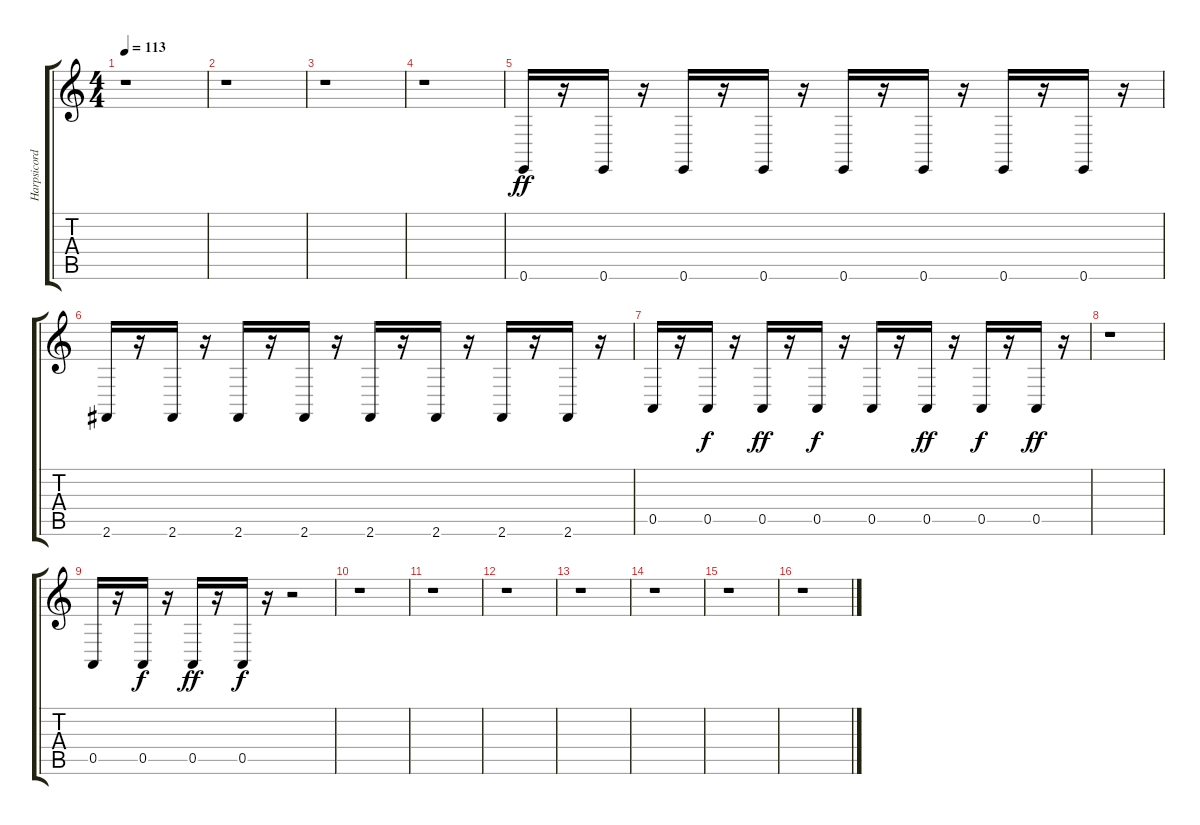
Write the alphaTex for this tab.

\track ("Harpsicord" "Harpsicord") {instrument harpsichord}
\staff {score tabs}
\tuning (E4 B3 G3 D3 A2 E2) {hide}
\ts (4 4)
\tempo 113
\clef g2
\ks c
r.1{dy ff} |
r.1 |
r.1 |
r.1 |
0.6.16 r.16 0.6.16 r.16 0.6.16 r.16 0.6.16 r.16 0.6.16 r.16 0.6.16 r.16 0.6.16 r.16 0.6.16 r.16 |
2.6.16 r.16 2.6.16 r.16 2.6.16 r.16 2.6.16 r.16 2.6.16 r.16 2.6.16 r.16 2.6.16 r.16 2.6.16 r.16 |
0.5.16 r.16 0.5.16{dy f} r.16 0.5.16{dy ff} r.16 0.5.16{dy f} r.16 0.5.16 r.16 0.5.16{dy ff} r.16 0.5.16{dy f} r.16 0.5.16{dy ff} r.16 |
r.1 |
0.5.16 r.16 0.5.16{dy f} r.16 0.5.16{dy ff} r.16 0.5.16{dy f} r.16 r.2 |
r.1 |
r.1 |
r.1 |
r.1 |
r.1 |
r.1 |
r.1
